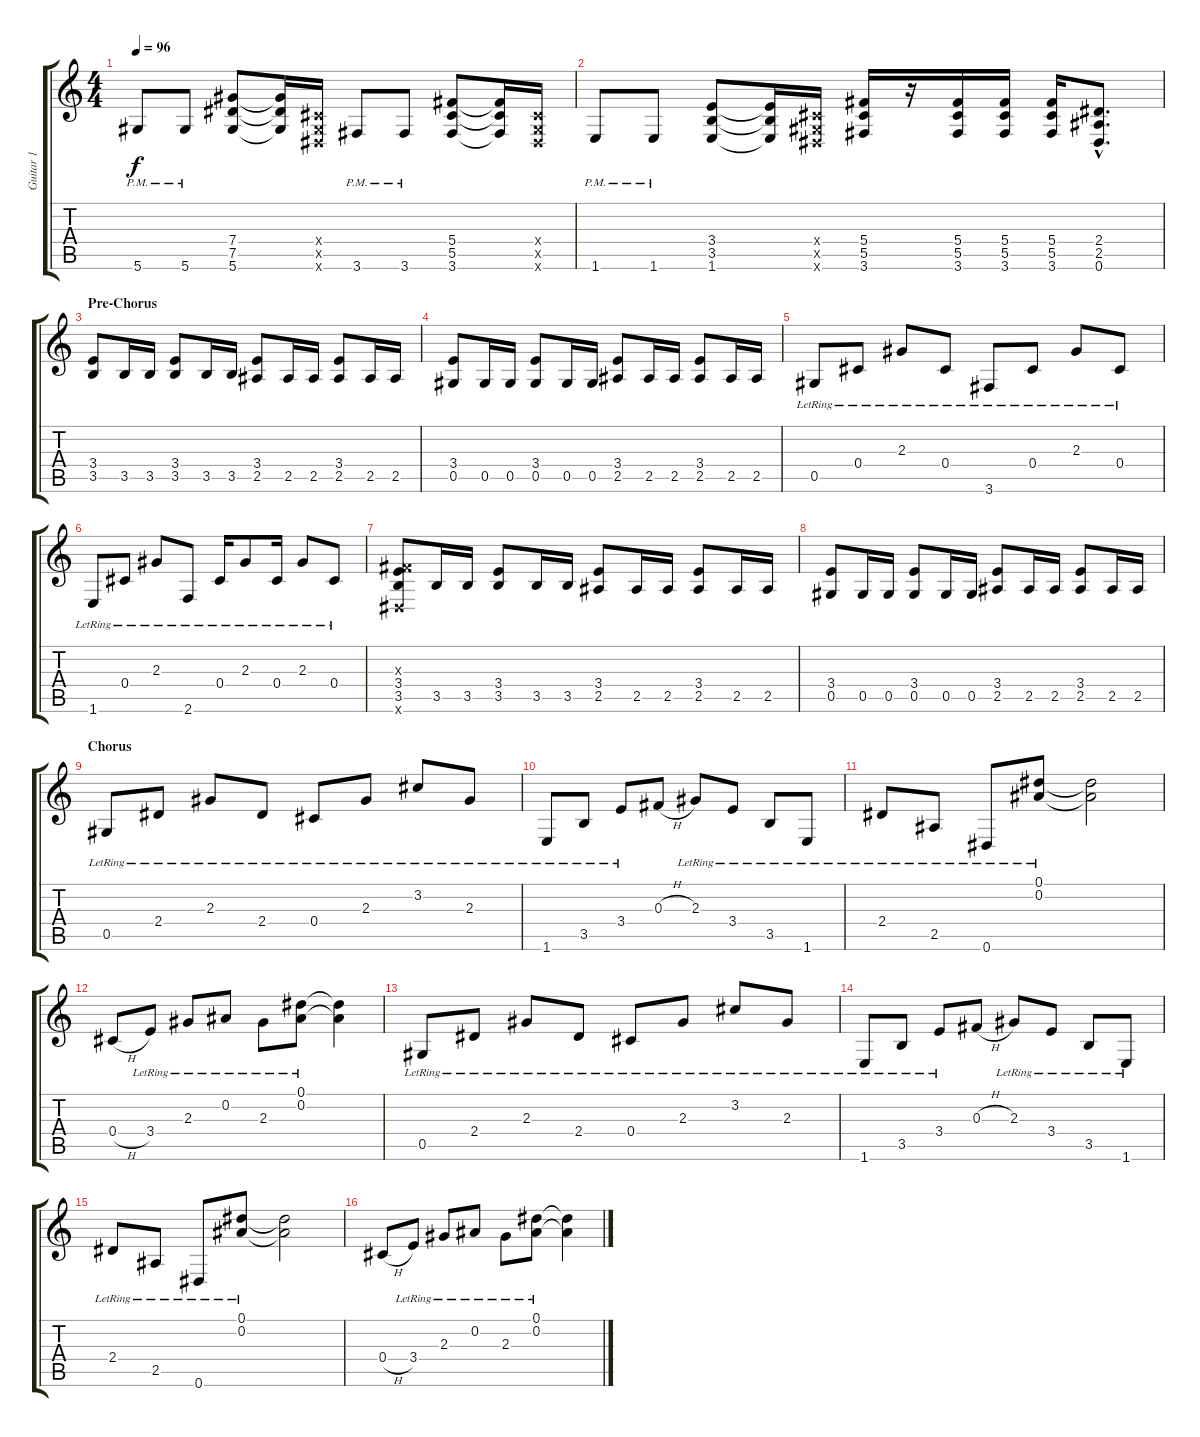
\track ("Guitar 1" "Guitar 1") {instrument distortionguitar}
\staff {score tabs}
\tuning (Eb4 Bb3 Gb3 Db3 Ab2 Eb2) {hide}
\ts (4 4)
\tempo 96
\clef g2
\ks c
5.6{pm}.8{dy f} 5.6{pm}.8 (7.4 7.5 5.6).8 (7.4{t} 7.5{t} 5.6{t}).16 (0.4{x} 0.5{x} 0.6{x}).16 3.6{pm}.8 3.6{pm}.8 (5.4 5.5 3.6).8 (5.4{t} 5.5{t} 3.6{t}).16 (0.4{x} 0.5{x} 0.6{x}).16 |
1.6{pm}.8 1.6{pm}.8 (3.4 3.5 1.6).8 (3.4{t} 3.5{t} 1.6{t}).16 (0.4{x} 0.5{x} 0.6{x}).16 (5.4 5.5 3.6).16 r.16 (5.4 5.5 3.6).16 (5.4 5.5 3.6).16 (5.4 5.5 3.6).16 (2.4{hac} 2.5{hac} 0.6{hac}).8{d} |
\section ("" "Pre-Chorus")
(3.4 3.5).8 3.5.16 3.5.16 (3.4 3.5).8 3.5.16 3.5.16 (3.4 2.5).8 2.5.16 2.5.16 (3.4 2.5).8 2.5.16 2.5.16 |
(3.4 0.5).8 0.5.16 0.5.16 (3.4 0.5).8 0.5.16 0.5.16 (3.4 2.5).8 2.5.16 2.5.16 (3.4 2.5).8 2.5.16 2.5.16 |
0.5{lr}.8 0.4{lr}.8 2.3{lr}.8 0.4{lr}.8 3.6{lr}.8 0.4{lr}.8 2.3{lr}.8 0.4{lr}.8 |
1.6{lr}.8 0.4{lr}.8 2.3{lr}.8 2.6{lr}.8 0.4{lr}.16 2.3{lr}.8 0.4{lr}.16 2.3{lr}.8 0.4{lr}.8 |
(0.3{x} 3.4 3.5 0.6{x}).8 3.5.16 3.5.16 (3.4 3.5).8 3.5.16 3.5.16 (3.4 2.5).8 2.5.16 2.5.16 (3.4 2.5).8 2.5.16 2.5.16 |
(3.4 0.5).8 0.5.16 0.5.16 (3.4 0.5).8 0.5.16 0.5.16 (3.4 2.5).8 2.5.16 2.5.16 (3.4 2.5).8 2.5.16 2.5.16 |
\section ("" "Chorus")
0.5{lr}.8 2.4{lr}.8 2.3{lr}.8 2.4{lr}.8 0.4{lr}.8 2.3{lr}.8 3.2{lr}.8 2.3{lr}.8 |
1.6{lr}.8 3.5{lr}.8 3.4{lr}.8 0.3{h}.8 2.3{lr}.8 3.4{lr}.8 3.5{lr}.8 1.6{lr}.8 |
2.4{lr}.8 2.5{lr}.8 0.6{lr}.8 (0.1{lr} 0.2{lr}).8 (0.1{t} 0.2{t}).2 |
0.4{h}.8 3.4{lr}.8 2.3{lr}.8 0.2{lr}.8 2.3{lr}.8 (0.1{lr} 0.2{lr}).8 (0.1{t} 0.2{t}).4 |
0.5{lr}.8 2.4{lr}.8 2.3{lr}.8 2.4{lr}.8 0.4{lr}.8 2.3{lr}.8 3.2{lr}.8 2.3{lr}.8 |
1.6{lr}.8 3.5{lr}.8 3.4{lr}.8 0.3{h}.8 2.3{lr}.8 3.4{lr}.8 3.5{lr}.8 1.6{lr}.8 |
2.4{lr}.8 2.5{lr}.8 0.6{lr}.8 (0.1{lr} 0.2{lr}).8 (0.1{t} 0.2{t}).2 |
0.4{h}.8 3.4{lr}.8 2.3{lr}.8 0.2{lr}.8 2.3{lr}.8 (0.1{lr} 0.2{lr}).8 (0.1{t} 0.2{t}).4
